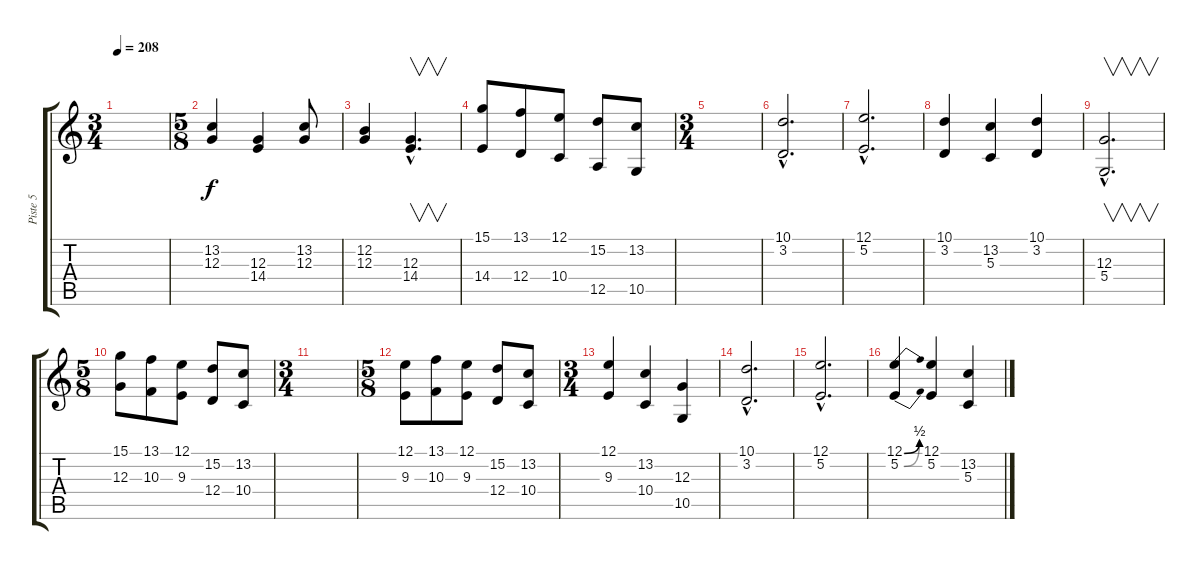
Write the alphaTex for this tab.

\track ("Piste 5" "Piste 5") {instrument sitar}
\staff {score tabs}
\tuning (E4 B3 G3 D3 A2 E2) {hide}
\ts (3 4)
\tempo 208
\clef g2
\ks c
|
\ts (5 8)
(13.2 12.3).4 (12.3 14.4).4 (13.2 12.3).8 |
(12.2 12.3).4 (12.3{hac} 14.4{hac}).4{v d} |
(15.1 14.4).8 (13.1 12.4).8 (12.1 10.4).8 (15.2 12.5).8 (13.2 10.5).8 |
\ts (3 4)
|
(10.1{hac} 3.2{hac}).2{d} |
(12.1{hac} 5.2{hac}).2{d} |
(10.1 3.2).4 (13.2 5.3).4 (10.1 3.2).4 |
(12.3{hac} 5.4{hac}).2{v d} |
\ts (5 8)
(15.1 12.3).8 (13.1 10.3).8 (12.1 9.3).8 (15.2 12.4).8 (13.2 10.4).8 |
\ts (3 4)
|
\ts (5 8)
(12.1 9.3).8 (13.1 10.3).8 (12.1 9.3).8 (15.2 12.4).8 (13.2 10.4).8 |
\ts (3 4)
(12.1 9.3).4 (13.2 10.4).4 (12.3 10.5).4 |
(10.1{hac} 3.2{hac}).2{d} |
(12.1{hac} 5.2{hac}).2{d} |
(12.1{be (bend 0 0 60 2)} 5.2{be (bend 0 0 60 2)}).4 (12.1 5.2).4 (13.2 5.3).4
